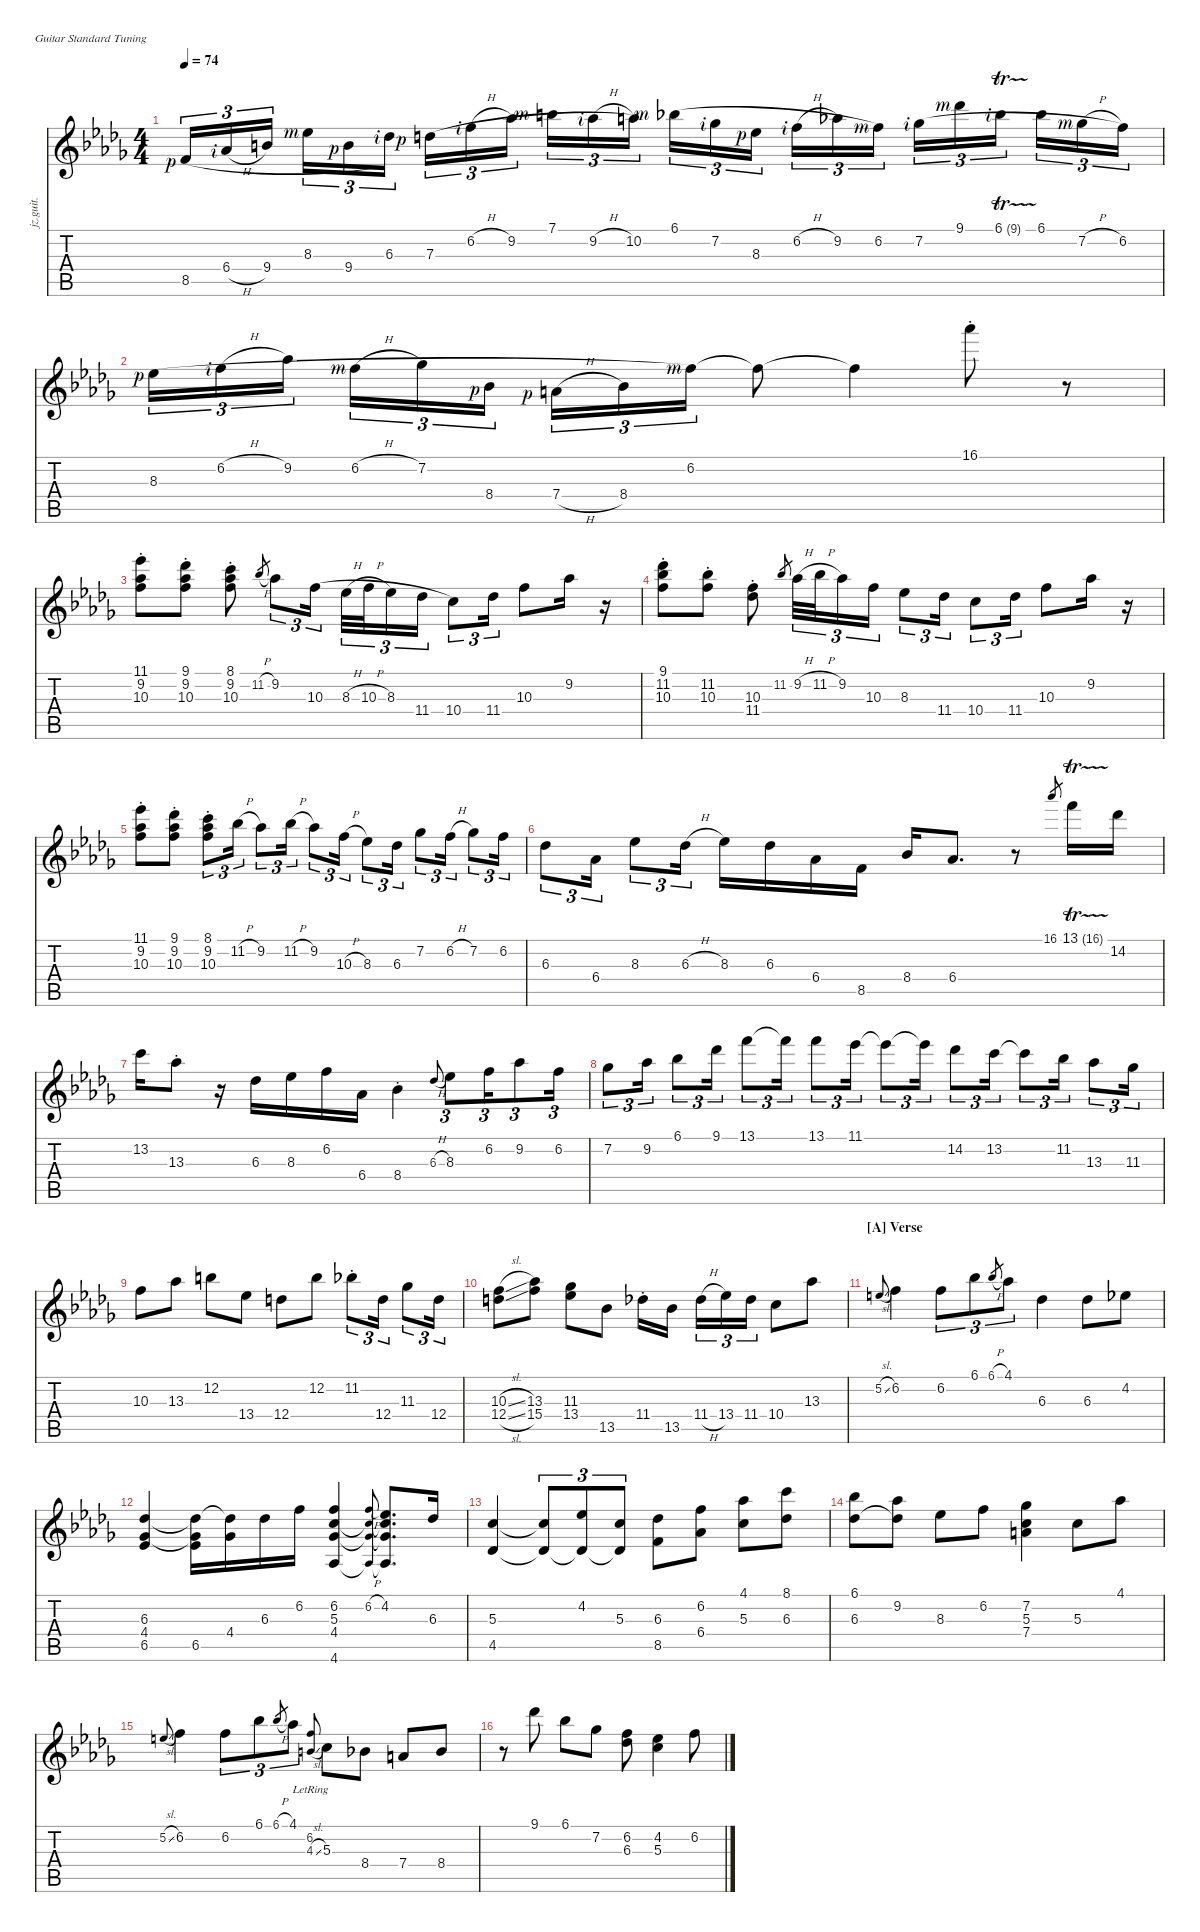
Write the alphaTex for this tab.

\defaultSystemsLayout 4
\hideDynamics
\bracketExtendMode nobrackets
\track ("Jazz Guitar" "jz.guit.") {instrument electricguitarjazz}
\staff {score tabs}
\tuning (E4 B3 G3 D3 A2 E2)
\ts (4 4)
\tempo 74
\clef g2
\ks db
8.5{rf 1 acc forcenatural}.16{tu (3 2) dy mf legatoorigin beam Up} 6.4{h rf 2 acc b}.16{tu (3 2) legatoorigin beam Up} 9.4{acc forcenatural}.16{tu (3 2) legatoorigin beam Up} 8.3{rf 3 acc b}.16{tu (3 2) legatoorigin beam Down} 9.4{rf 1 acc forcenatural}.16{tu (3 2) legatoorigin beam Down} 6.3{rf 2 acc b}.16{tu (3 2) beam Down} 7.3{rf 1 acc forcenatural}.16{tu (3 2) legatoorigin beam Down} 6.2{h rf 2 acc forcenatural}.16{tu (3 2) legatoorigin beam Down} 9.2{acc b}.16{tu (3 2) legatoorigin beam Down} 7.1{rf 3 acc forcenatural}.16{tu (3 2) legatoorigin beam Down} 9.2{h rf 2 acc b}.16{tu (3 2) legatoorigin beam Down} 10.2{acc forcenatural}.16{tu (3 2) beam Down} 6.1{rf 3 acc b}.16{tu (3 2) legatoorigin beam Down} 7.2{rf 2 acc b}.16{tu (3 2) legatoorigin beam Down} 8.3{rf 1 acc b}.16{tu (3 2) legatoorigin beam Down} 6.2{h rf 2 acc forcenatural}.16{tu (3 2) legatoorigin beam Down} 9.2{acc b}.16{tu (3 2) legatoorigin beam Down} 6.2{rf 3 acc forcenatural}.16{tu (3 2) beam Down} 7.2{rf 2 acc b}.16{tu (3 2) legatoorigin beam Down} 9.1{rf 3 acc b}.16{tu (3 2) legatoorigin beam Down} 6.1{tr (9 16) rf 2 acc b}.16{tu (3 2) legatoorigin beam Down} 6.1{acc b}.16{tu (3 2) legatoorigin beam Down} 7.2{h rf 3 acc b}.16{tu (3 2) legatoorigin beam Down} 6.2{acc forcenatural}.16{tu (3 2) beam Down} |
8.3{rf 1 acc b}.16{tu (3 2) legatoorigin beam Down} 6.2{h rf 2 acc forcenatural}.16{tu (3 2) legatoorigin beam Down} 9.2{acc b}.16{tu (3 2) legatoorigin beam Down} 6.2{h rf 3 acc forcenatural}.16{tu (3 2) legatoorigin beam Down} 7.2{acc b}.16{tu (3 2) legatoorigin beam Down} 8.4{rf 1 acc b}.16{tu (3 2) legatoorigin beam Down} 7.4{h rf 1 acc forcenatural}.16{tu (3 2) legatoorigin beam Down} 8.4{acc b}.16{tu (3 2) legatoorigin beam Down} 6.2{rf 3 acc forcenatural}.16{tu (3 2) beam Down} 6.2{t acc forcenatural}.8{beam Down} 6.2{t acc forcenatural}.4{beam Down} 16.1{st acc b}.8{beam Down} r.8{beam Down} |
(11.1{st acc b} 9.2{st acc b} 10.3{st acc forcenatural}).8{beam Down} (9.1{st acc b} 9.2{st acc b} 10.3{st acc forcenatural}).8{beam Down} (8.1{st acc forcenatural} 9.2{st acc b} 10.3{acc forcenatural}).8{beam Down} 11.2{h acc b}.8{gr beam Up} 9.2{acc b}.8{tu (3 2) beam Down} 10.3{acc forcenatural}.16{tu (3 2) legatoorigin beam Down} 8.3{h acc b}.32{tu (3 2) legatoorigin beam Down} 10.3{h acc forcenatural}.32{tu (3 2) legatoorigin beam Down} 8.3{acc b}.16{tu (3 2) legatoorigin beam Down} 11.4{acc b}.16{tu (3 2) legatoorigin beam Down} 10.4{acc forcenatural}.8{tu (3 2) beam Down} 11.4{acc b}.16{tu (3 2) beam Down} 10.3{acc forcenatural}.8{beam Down} 9.2{acc b}.16{beam Down} r.16{beam Down} |
(9.1{st acc b} 11.2{acc b} 10.3{acc forcenatural}).8{beam Down} (11.2{st acc b} 10.3{acc forcenatural}).8{beam Down} (10.3{st acc forcenatural} 11.4{acc b}).8{beam Down} 11.2{acc b}.8{gr beam Up} 9.2{h acc b}.32{tu (3 2) beam Down} 11.2{h acc b}.32{tu (3 2) beam Down} 9.2{acc b}.16{tu (3 2) beam Down} 10.3{acc forcenatural}.16{tu (3 2) beam Down} 8.3{acc b}.8{tu (3 2) beam Down} 11.4{acc b}.16{tu (3 2) beam Down} 10.4{acc forcenatural}.8{tu (3 2) beam Down} 11.4{acc b}.16{tu (3 2) beam Down} 10.3{acc forcenatural}.8{beam Down} 9.2{acc b}.16{beam Down} r.16{beam Down} |
(11.1{st acc b} 9.2{st acc b} 10.3{st acc forcenatural}).8{beam Down} (9.1{st acc b} 9.2{st acc b} 10.3{st acc forcenatural}).8{beam Down} (8.1{st acc forcenatural} 9.2{st acc b} 10.3{acc forcenatural}).8{tu (3 2) beam Down} 11.2{h acc b}.16{tu (3 2) beam Down} 9.2{acc b}.8{tu (3 2) beam Down} 11.2{h acc b}.16{tu (3 2) beam Down} 9.2{acc b}.8{tu (3 2) beam Down} 10.3{h acc forcenatural}.16{tu (3 2) beam Down} 8.3{acc b}.8{tu (3 2) beam Down} 6.3{acc b}.16{tu (3 2) beam Down} 7.2{acc b}.8{tu (3 2) beam Down} 6.2{h acc forcenatural}.16{tu (3 2) beam Down} 7.2{acc b}.8{tu (3 2) beam Down} 6.2{acc forcenatural}.16{tu (3 2) beam Down} |
6.3{acc b}.8{tu (3 2) beam Down} 6.4{acc b}.16{tu (3 2) beam Down} 8.3{acc b}.8{tu (3 2) beam Down} 6.3{h acc b}.16{tu (3 2) beam Down} 8.3{acc b}.16{beam Down} 6.3{acc b}.16{beam Down} 6.4{acc b}.16{beam Down} 8.5{acc forcenatural}.16{beam Down} 8.4{acc b}.16{beam Up} 6.4{acc b}.8{d beam Up} r.8{beam Down} 16.1{acc b}.8{gr beam Up} 13.1{tr (16 16) acc forcenatural}.16{beam Down} 14.2{acc b}.16{beam Down} |
13.2{acc forcenatural}.16{beam Down} 13.3{st acc b}.8{beam Down} r.16{beam Down} 6.3{acc b}.16{beam Down} 8.3{acc b}.16{beam Down} 6.2{acc forcenatural}.16{beam Down} 6.4{acc b}.16{beam Down} 8.4{st acc b}.4{beam Down} 6.3{h acc b}.8{gr onbeat beam Up} 8.3{acc b}.8{tu (3 2) beam Down} 6.2{acc forcenatural}.16{tu (3 2) beam Down} 9.2{acc b}.8{tu (3 2) beam Down} 6.2{acc forcenatural}.16{tu (3 2) beam Down} |
7.2{acc b}.8{tu (3 2) beam Down} 9.2{acc b}.16{tu (3 2) beam Down} 6.1{acc b}.8{tu (3 2) beam Down} 9.1{acc b}.16{tu (3 2) beam Down} 13.1{acc forcenatural}.8{tu (3 2) beam Down} 13.1{t acc forcenatural}.16{tu (3 2) beam Down} 13.1{acc forcenatural}.8{tu (3 2) beam Down} 11.1{acc b}.16{tu (3 2) beam Down} 11.1{t acc b}.8{tu (3 2) beam Down} 11.1{t acc b}.16{tu (3 2) beam Down} 14.2{acc b}.8{tu (3 2) beam Down} 13.2{acc forcenatural}.16{tu (3 2) beam Down} 13.2{t acc forcenatural}.8{tu (3 2) beam Down} 11.2{acc b}.16{tu (3 2) beam Down} 13.3{acc b}.8{tu (3 2) beam Down} 11.3{acc b}.16{tu (3 2) beam Down} |
10.3{acc forcenatural}.8{beam Down} 13.3{acc b}.8{beam Down} 12.2{acc forcenatural}.8{beam Down} 13.4{acc b}.8{beam Down} 12.4{acc forcenatural}.8{beam Down} 12.2{acc forcenatural}.8{beam Down} 11.2{st acc b}.8{tu (3 2) beam Down} 12.4{acc forcenatural}.16{tu (3 2) beam Down} 11.3{acc b}.8{tu (3 2) beam Down} 12.4{acc forcenatural}.16{tu (3 2) beam Down} |
(12.4{sl acc forcenatural} 10.3{sl acc forcenatural}).8{beam Down} (15.4{acc forcenatural} 13.3{acc b}).8{beam Down} (11.3{acc b} 13.4{acc b}).8{beam Down} 13.5{acc b}.8{beam Down} 11.4{st acc b}.16{beam Down} 13.5{acc b}.16{beam Down} 11.4{h acc b}.16{tu (3 2) beam Down} 13.4{acc b}.16{tu (3 2) beam Down} 11.4{acc b}.16{tu (3 2) beam Down} 10.4{acc forcenatural}.8{beam Down} 13.3{acc b}.8{beam Down} |
\section ("A" "Verse")
5.2{sl acc forcenatural}.8{gr onbeat beam Up} 6.2{acc forcenatural}.4{beam Down} 6.2{acc forcenatural}.8{tu (3 2) beam Down} 6.1{acc b}.8{tu (3 2) beam Down} 6.1{h acc b}.8{tu (3 2) gr beam Up} 4.1{acc b}.8{tu (3 2) beam Down} 6.3{acc b}.4{beam Down} 6.3{acc b}.8{dy mp beam Down} 4.2{acc b}.8{beam Down} |
(4.4{acc b} 6.3{acc b} 6.5{acc b}).4{dy p beam Up} (6.5{acc b} 6.3{t acc b} 4.4{t acc b}).16{dy mf beam Down} (4.4{acc b} 6.3{t acc b}).16{beam Down} 6.3{acc b}.16{beam Down} 6.2{acc forcenatural}.16{beam Down} (6.2{acc forcenatural} 5.3{acc forcenatural} 4.4{acc b} 4.6{acc b}).4{dy mp beam Up} (6.2{h acc forcenatural} 5.3{t acc forcenatural} 4.4{t acc b} 4.6{t acc b}).8{gr onbeat dy f beam Up} (4.2{acc b} 5.3{t acc forcenatural} 4.4{t acc b} 4.6{t acc b}).8{d beam Up} 6.3{acc b}.16{beam Up} |
(5.3{acc forcenatural} 4.5{acc b}).4{dy mp beam Up} (5.3{t acc forcenatural} 4.5{t acc b}).8{tu (3 2) beam Up} (4.2{acc b} 4.5{t acc b}).8{tu (3 2) beam Up} (5.3{acc forcenatural} 4.5{t acc b}).8{tu (3 2) beam Up} (6.3{acc b} 8.5{acc forcenatural}).8{beam Down} (6.2{acc forcenatural} 6.4{acc b}).8{beam Down} (4.1{acc b} 5.3{acc forcenatural}).8{beam Down} (8.1{acc forcenatural} 6.3{acc b}).8{beam Down} |
(6.1{acc b} 6.3{acc b}).8{beam Down} (9.2{acc b} 6.3{t acc b}).8{beam Down} 8.3{acc b}.8{beam Down} 6.2{acc forcenatural}.8{beam Down} (7.4{acc forcenatural} 5.3{acc forcenatural} 7.2{acc b}).4{beam Down} 5.3{acc forcenatural}.8{beam Down} 4.1{acc b}.8{beam Down} |
5.2{sl acc forcenatural}.8{gr onbeat beam Up} 6.2{acc forcenatural}.4{beam Down} 6.2{acc forcenatural}.8{tu (3 2) beam Down} 6.1{acc b}.8{tu (3 2) beam Down} 6.1{h acc b}.8{tu (3 2) gr beam Up} 4.1{acc b}.8{tu (3 2) beam Down} (4.3{sl acc forcenatural} 6.2{lr acc forcenatural}).8{gr onbeat beam Up} 5.3{acc forcenatural}.8{beam Down} 8.4{acc b}.8{beam Down} 7.4{acc forcenatural}.8{beam Up} 8.4{acc b}.8{beam Up} |
r.8{beam Down} 9.1{acc b}.8{beam Down} 6.1{acc b}.8{beam Down} 7.2{acc b}.8{beam Down} (6.2{acc forcenatural} 6.3{acc b}).8{beam Down} (4.2{acc b} 5.3{acc forcenatural}).4{beam Down} 6.2{acc forcenatural}.8{beam Down}
